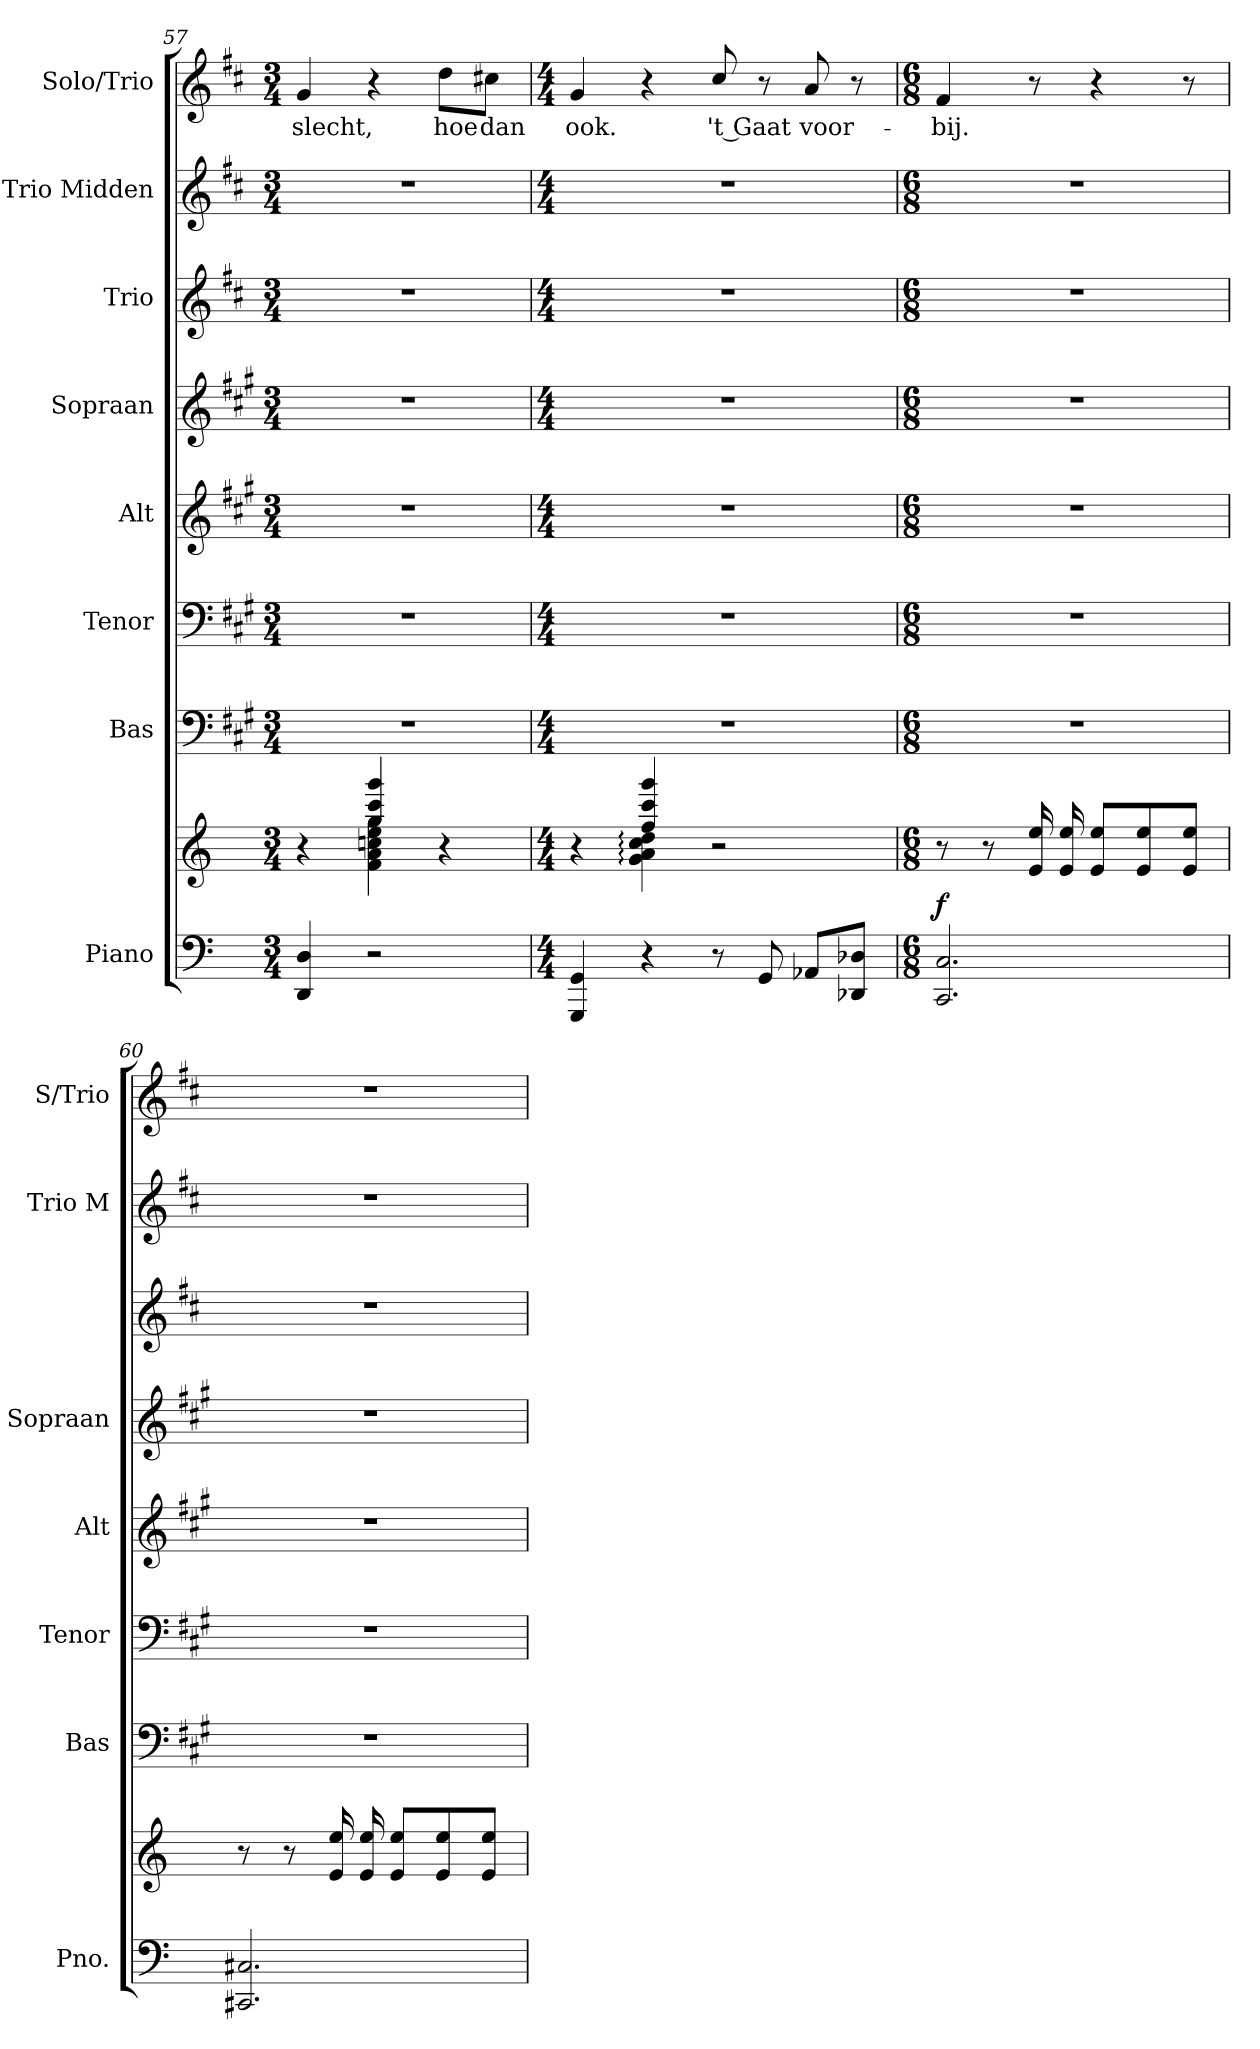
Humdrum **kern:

**kern	**kern	**dynam	**kern	**kern	**kern	**kern	**kern	**kern	**kern	**text
*part8	*part8	*part8	*part7	*part6	*part5	*part4	*part3	*part2	*part1	*part1
*staff9	*staff8	*staff8/9	*staff7	*staff6	*staff5	*staff4	*staff3	*staff2	*staff1	*staff1
*I"Piano	*	*	*I"Bas	*I"Tenor	*I"Alt	*I"Sopraan	*I"Trio	*I"Trio Midden	*I"Solo/Trio	*
*I'Pno.	*	*	*I'Bas	*I'Tenor	*I'Alt	*I'Sopraan	*	*I'Trio M	*I'S/Trio	*
*clefF4	*clefG2	*	*clefF4	*clefF4	*clefG2	*clefG2	*clefG2	*clefG2	*clefG2	*
*	*	*	*ITrd5c9	*ITrd5c9	*ITrd5c9	*ITrd5c9	*ITrd1c2	*ITrd1c2	*ITrd1c2	*
*k[]	*k[]	*	*k[]	*k[]	*k[]	*k[]	*k[]	*k[]	*k[]	*
*M3/4	*M3/4	*	*M3/4	*M3/4	*M3/4	*M3/4	*M3/4	*M3/4	*M3/4	*
=57	=57	=57	=57	=57	=57	=57	=57	=57	=57	=57
*	*^	*	*	*	*	*	*	*	*	*
!	!	!	!	!	!	!	!	!	!	!	!LO:LY:b
4DD/ 4D/	4r	4ryy	.	2.r	2.r	2.r	2.r	2.r	2.r	4f/	slecht,
2r	4gg/ 4ccc/ 4ggg/	4f\ 4a\ 4ccn\ 4ee\ 4gg\	.	.	.	.	.	.	.	4r	.
!	!	!	!	!	!	!	!	!	!	!	!LO:LY:b
.	4r	4ryy	.	.	.	.	.	.	.	8cc\L	hoe
!	!	!	!	!	!	!	!	!	!	!	!LO:LY:b
.	.	.	.	.	.	.	.	.	.	8bn\J	dan
=58	=58	=58	=58	=58	=58	=58	=58	=58	=58	=58	=58
*M4/4	*M4/4	*	*	*M4/4	*M4/4	*M4/4	*M4/4	*M4/4	*M4/4	*M4/4	*
!	!	!	!	!	!	!	!	!	!	!	!LO:LY:b
4GGG/ 4GG/	4r	4ryy	.	1r	1r	1r	1r	1r	1r	4f/	ook.
4r	4g\: 4a\: 4cc\: 4dd\:	4ff/ 4ccc/ 4ggg/	.	.	.	.	.	.	.	4r	.
!	!	!	!	!	!	!	!	!	!	!	!LO:LY:b
8r	2r	2ryy	.	.	.	.	.	.	.	8b/	't Gaat
8GG/	.	.	.	.	.	.	.	.	.	8r	.
!	!	!	!	!	!	!	!	!	!	!	!LO:LY:b
8AA-X/L	.	.	.	.	.	.	.	.	.	8g/	voor-
8DD-X/ 8D-X/J	.	.	.	.	.	.	.	.	.	8r	.
*	*v	*v	*	*	*	*	*	*	*	*	*
=59	=59	=59	=59	=59	=59	=59	=59	=59	=59	=59
*M6/8	*M6/8	*	*M6/8	*M6/8	*M6/8	*M6/8	*M6/8	*M6/8	*M6/8	*
!	!	!LO:DY:a=2	!	!	!	!	!	!	!	!LO:LY:b
2.CC/ 2.C/	8r	f	2.r	2.r	2.r	2.r	2.r	2.r	4e/	-bij.
.	8r	.	.	.	.	.	.	.	.	.
.	16e/ 16ee/	.	.	.	.	.	.	.	8r	.
.	16e/ 16ee/	.	.	.	.	.	.	.	.	.
.	8e/ 8ee/L	.	.	.	.	.	.	.	4r	.
.	8e/ 8ee/	.	.	.	.	.	.	.	.	.
.	8e/ 8ee/J	.	.	.	.	.	.	.	8r	.
!!LO:LB:g=z
=60	=60	=60	=60	=60	=60	=60	=60	=60	=60	=60
2.CC#X/ 2.C#X/	8r	.	2.r	2.r	2.r	2.r	2.r	2.r	2.r	.
.	8r	.	.	.	.	.	.	.	.	.
.	16e/ 16ee/	.	.	.	.	.	.	.	.	.
.	16e/ 16ee/	.	.	.	.	.	.	.	.	.
.	8e/ 8ee/L	.	.	.	.	.	.	.	.	.
.	8e/ 8ee/	.	.	.	.	.	.	.	.	.
.	8e/ 8ee/J	.	.	.	.	.	.	.	.	.
=	=	=	=	=	=	=	=	=	=	=
*-	*-	*-	*-	*-	*-	*-	*-	*-	*-	*-
